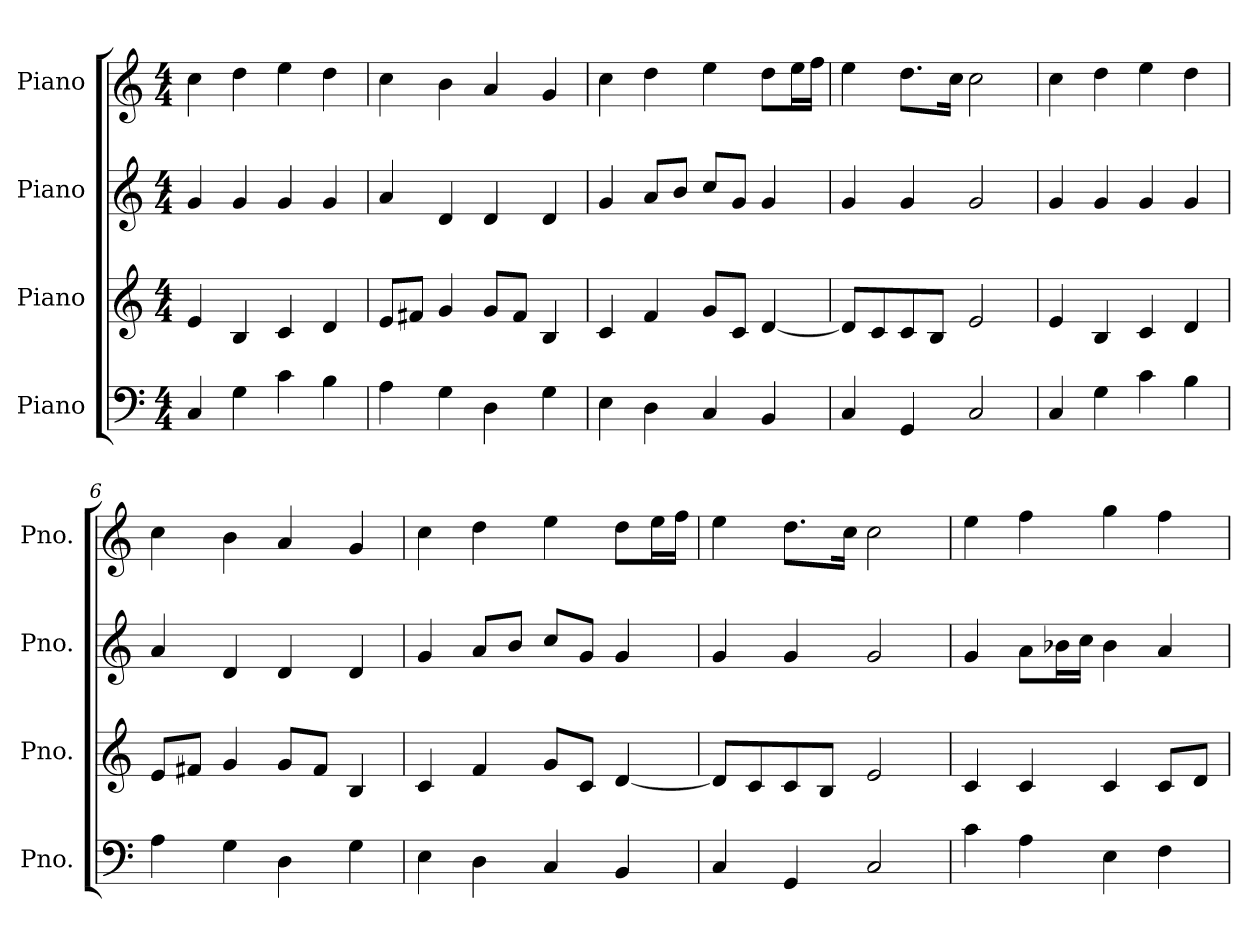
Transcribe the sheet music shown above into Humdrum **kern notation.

**kern	**kern	**kern	**kern
*part4	*part3	*part2	*part1
*staff4	*staff3	*staff2	*staff1
*I"Piano	*I"Piano	*I"Piano	*I"Piano
*I'Pno.	*I'Pno.	*I'Pno.	*I'Pno.
*clefF4	*clefG2	*clefG2	*clefG2
*k[]	*k[]	*k[]	*k[]
*M4/4	*M4/4	*M4/4	*M4/4
*MM120	*MM120	*MM120	*MM120
=1	=1	=1	=1
4C/	4e/	4g/	4cc\
4G\	4B/	4g/	4dd\
4c\	4c/	4g/	4ee\
4B\	4d/	4g/	4dd\
=2	=2	=2	=2
4A\	8e/L	4a/	4cc\
.	8f#X/J	.	.
4G\	4g/	4d/	4b\
4D\	8g/L	4d/	4a/
.	8f#/J	.	.
4G\	4B/	4d/	4g/
=3	=3	=3	=3
4E\	4c/	4g/	4cc\
4D\	4f/	8a/L	4dd\
.	.	8b/J	.
4C/	8g/L	8cc/L	4ee\
.	8c/J	8g/J	.
4BB/	[4d/	4g/	8dd\L
.	.	.	16ee\L
.	.	.	16ff\JJ
=4	=4	=4	=4
4C/	8d/L]	4g/	4ee\
.	8c/	.	.
4GG/	8c/	4g/	8.dd\L
.	8B/J	.	.
.	.	.	16cc\Jk
2C/	2e/	2g/	2cc\
=5	=5	=5	=5
4C/	4e/	4g/	4cc\
4G\	4B/	4g/	4dd\
4c\	4c/	4g/	4ee\
4B\	4d/	4g/	4dd\
=6	=6	=6	=6
4A\	8e/L	4a/	4cc\
.	8f#X/J	.	.
4G\	4g/	4d/	4b\
4D\	8g/L	4d/	4a/
.	8f#/J	.	.
4G\	4B/	4d/	4g/
!!LO:LB:g=z
=7	=7	=7	=7
4E\	4c/	4g/	4cc\
4D\	4f/	8a/L	4dd\
.	.	8b/J	.
4C/	8g/L	8cc/L	4ee\
.	8c/J	8g/J	.
4BB/	[4d/	4g/	8dd\L
.	.	.	16ee\L
.	.	.	16ff\JJ
=8	=8	=8	=8
4C/	8d/L]	4g/	4ee\
.	8c/	.	.
4GG/	8c/	4g/	8.dd\L
.	8B/J	.	.
.	.	.	16cc\Jk
2C/	2e/	2g/	2cc\
=9	=9	=9	=9
4c\	4c/	4g/	4ee\
4A\	4c/	8a\L	4ff\
.	.	16b-X\L	.
.	.	16cc\JJ	.
4E\	4c/	4b-\	4gg\
4F\	8c/L	4a/	4ff\
.	8d/J	.	.
=	=	=	=
*-	*-	*-	*-
